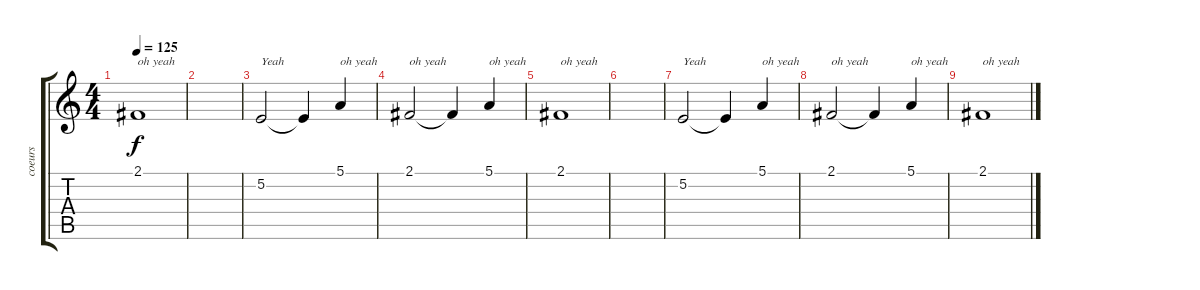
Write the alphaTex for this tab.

\track ("coeurs" "coeurs") {instrument altosax}
\staff {score tabs}
\tuning (E4 B3 G3 D3 A2 E2) {hide}
\ts (4 4)
\tempo 125
\clef g2
\ks c
2.1.1{txt "oh yeah" dy f} |
|
5.2.2{txt "Yeah"} 5.2{t}.4 5.1.4{txt "oh yeah"} |
2.1.2{txt "oh yeah"} 2.1{t}.4 5.1.4{txt "oh yeah"} |
2.1.1{txt "oh yeah"} |
|
5.2.2{txt "Yeah"} 5.2{t}.4 5.1.4{txt "oh yeah"} |
2.1.2{txt "oh yeah"} 2.1{t}.4 5.1.4{txt "oh yeah"} |
2.1.1{txt "oh yeah"}
